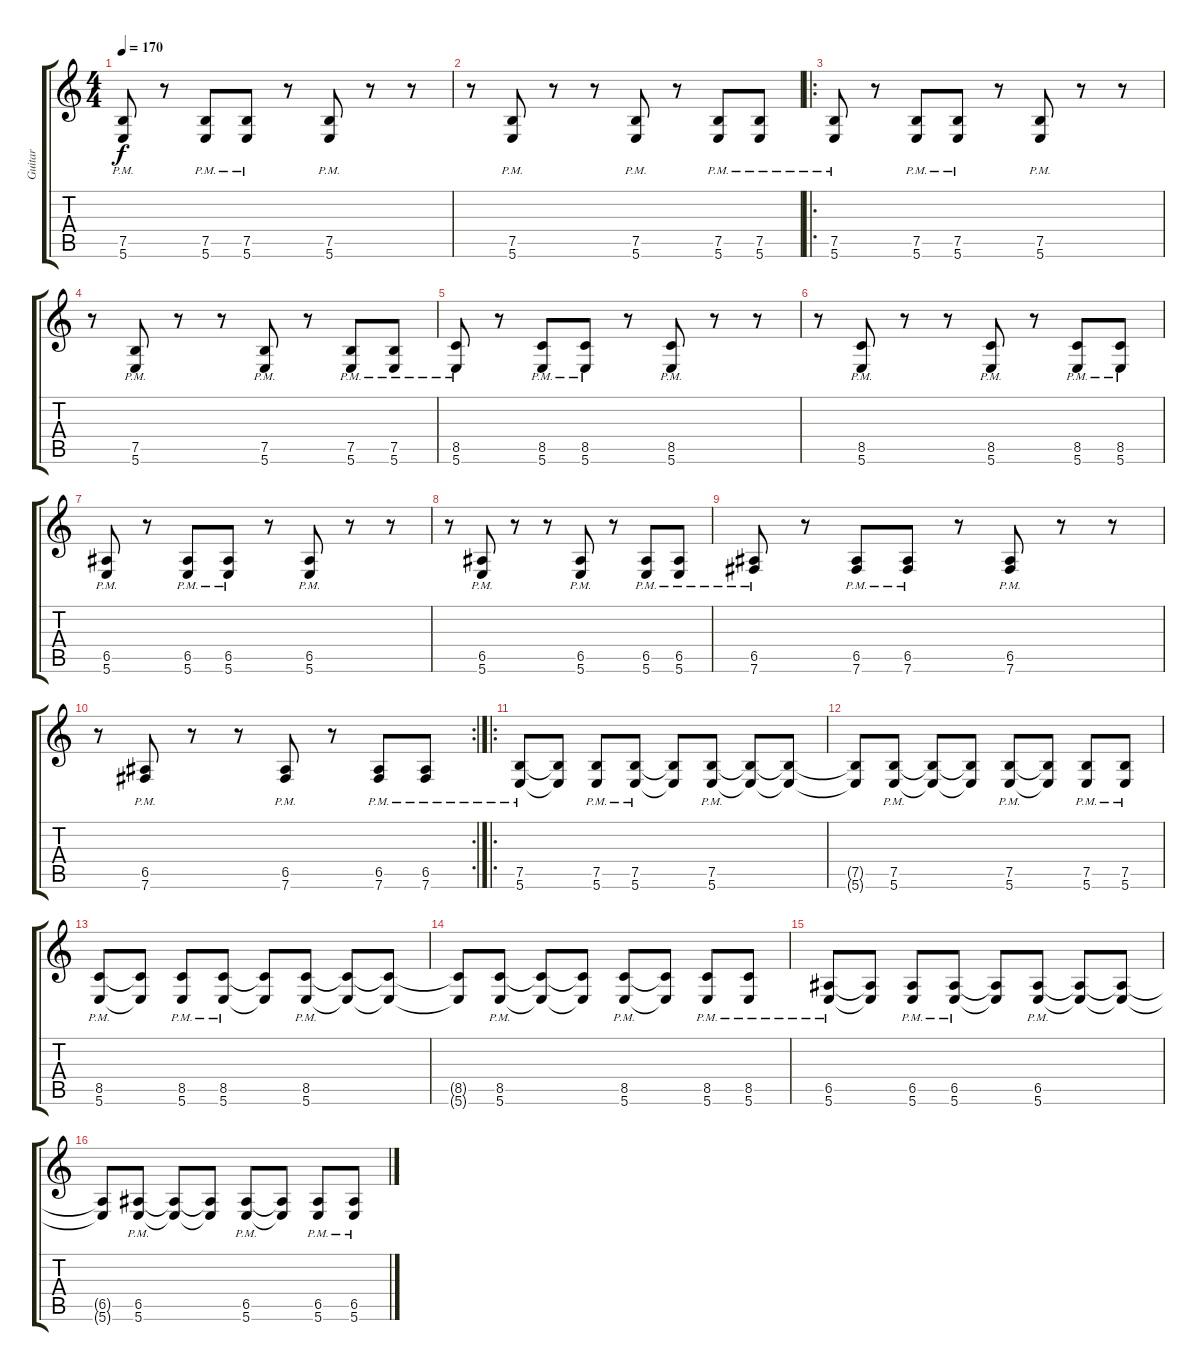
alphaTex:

\track ("Guitar" "Guitar") {instrument distortionguitar}
\staff {score tabs}
\tuning (B3 Gb3 D3 A2 E2 B1) {hide}
\ts (4 4)
\tempo 170
\clef g2
\ks c
(7.5{pm} 5.6{pm}).8{dy f} r.8 (7.5{pm} 5.6{pm}).8 (7.5{pm} 5.6{pm}).8 r.8 (7.5{pm} 5.6{pm}).8 r.8 r.8 |
r.8 (7.5{pm} 5.6{pm}).8 r.8 r.8 (7.5{pm} 5.6{pm}).8 r.8 (7.5{pm} 5.6{pm}).8 (7.5{pm} 5.6{pm}).8 |
\ro
(7.5{pm} 5.6{pm}).8{balance 8} r.8 (7.5{pm} 5.6{pm}).8 (7.5{pm} 5.6{pm}).8 r.8 (7.5{pm} 5.6{pm}).8 r.8 r.8 |
r.8 (7.5{pm} 5.6{pm}).8 r.8 r.8 (7.5{pm} 5.6{pm}).8 r.8 (7.5{pm} 5.6{pm}).8 (7.5{pm} 5.6{pm}).8 |
(8.5{pm} 5.6{pm}).8 r.8 (8.5{pm} 5.6{pm}).8 (8.5{pm} 5.6{pm}).8 r.8 (8.5{pm} 5.6{pm}).8 r.8 r.8 |
r.8 (8.5{pm} 5.6{pm}).8 r.8 r.8 (8.5{pm} 5.6{pm}).8 r.8 (8.5{pm} 5.6{pm}).8 (8.5{pm} 5.6{pm}).8 |
(6.5{pm} 5.6{pm}).8 r.8 (6.5{pm} 5.6{pm}).8 (6.5{pm} 5.6{pm}).8 r.8 (6.5{pm} 5.6{pm}).8 r.8 r.8 |
r.8 (6.5{pm} 5.6{pm}).8 r.8 r.8 (6.5{pm} 5.6{pm}).8 r.8 (6.5{pm} 5.6{pm}).8 (6.5{pm} 5.6{pm}).8 |
(6.5{pm} 7.6{pm}).8 r.8 (6.5{pm} 7.6{pm}).8 (6.5{pm} 7.6{pm}).8 r.8 (6.5{pm} 7.6{pm}).8 r.8 r.8 |
\rc 2
r.8 (6.5{pm} 7.6{pm}).8 r.8 r.8 (6.5{pm} 7.6{pm}).8 r.8 (6.5{pm} 7.6{pm}).8 (6.5{pm} 7.6{pm}).8 |
\ro
(7.5{pm} 5.6{pm}).8 (7.5{t} 5.6{t}).8 (7.5{pm} 5.6{pm}).8 (7.5{pm} 5.6{pm}).8 (7.5{t} 5.6{t}).8 (7.5{pm} 5.6{pm}).8 (7.5{t} 5.6{t}).8 (7.5{t} 5.6{t}).8 |
(7.5{t} 5.6{t}).8 (7.5{pm} 5.6{pm}).8 (7.5{t} 5.6{t}).8 (7.5{t} 5.6{t}).8 (7.5{pm} 5.6{pm}).8 (7.5{t} 5.6{t}).8 (7.5{pm} 5.6{pm}).8 (7.5{pm} 5.6{pm}).8 |
(8.5{pm} 5.6{pm}).8 (8.5{t} 5.6{t}).8 (8.5{pm} 5.6{pm}).8 (8.5{pm} 5.6{pm}).8 (8.5{t} 5.6{t}).8 (8.5{pm} 5.6{pm}).8 (8.5{t} 5.6{t}).8 (8.5{t} 5.6{t}).8 |
(8.5{t} 5.6{t}).8 (8.5{pm} 5.6{pm}).8 (8.5{t} 5.6{t}).8 (8.5{t} 5.6{t}).8 (8.5{pm} 5.6{pm}).8 (8.5{t} 5.6{t}).8 (8.5{pm} 5.6{pm}).8 (8.5{pm} 5.6{pm}).8 |
(6.5{pm} 5.6{pm}).8 (6.5{t} 5.6{t}).8 (6.5{pm} 5.6{pm}).8 (6.5{pm} 5.6{pm}).8 (6.5{t} 5.6{t}).8 (6.5{pm} 5.6{pm}).8 (6.5{t} 5.6{t}).8 (6.5{t} 5.6{t}).8 |
(6.5{t} 5.6{t}).8 (6.5{pm} 5.6{pm}).8 (6.5{t} 5.6{t}).8 (6.5{t} 5.6{t}).8 (6.5{pm} 5.6{pm}).8 (6.5{t} 5.6{t}).8 (6.5{pm} 5.6{pm}).8 (6.5{pm} 5.6{pm}).8
